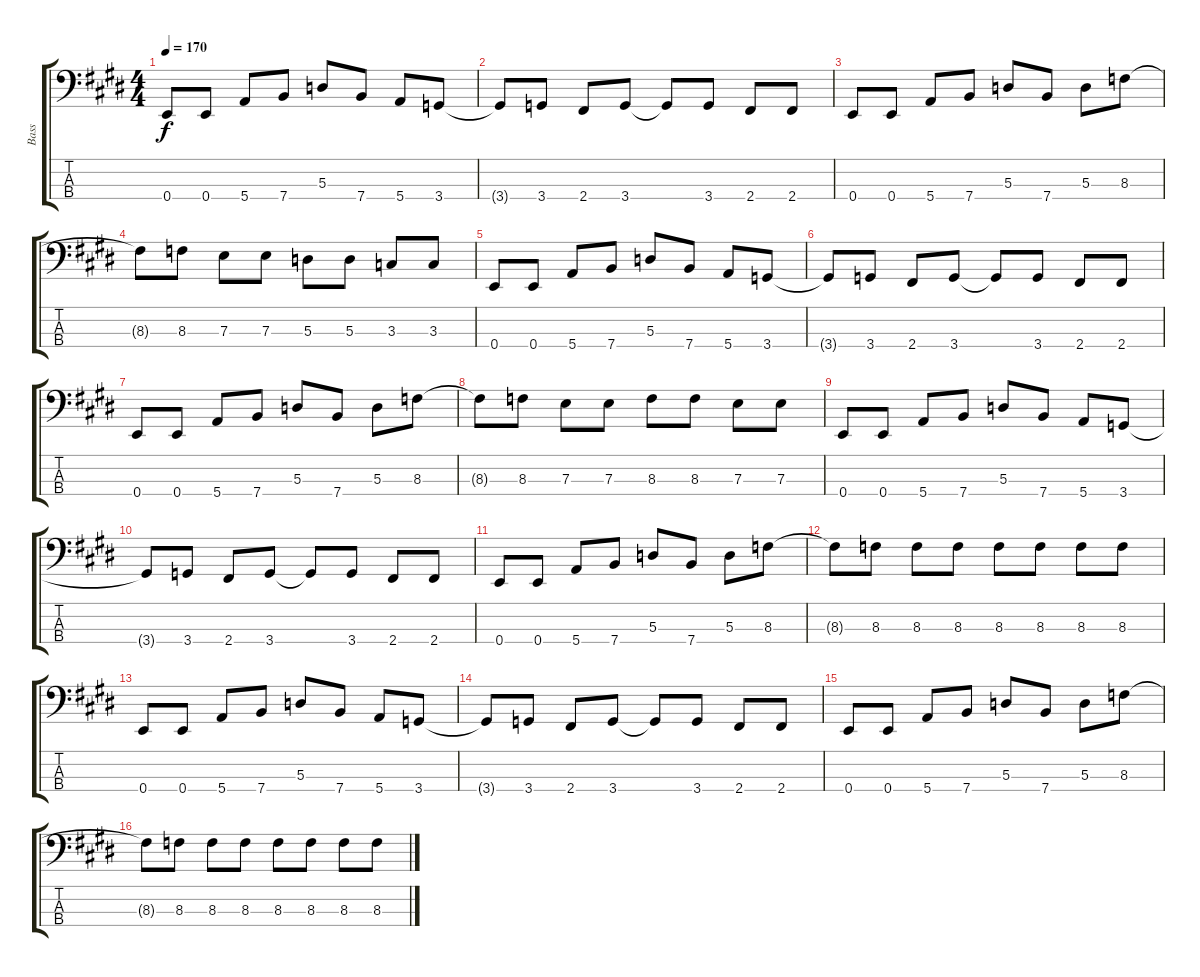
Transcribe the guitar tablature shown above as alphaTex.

\track ("Bass" "Bass") {instrument electricbasspick}
\staff {score tabs}
\tuning (G2 D2 A1 E1) {hide}
\ts (4 4)
\tempo 170
\clef f4
\ks e
0.4.8{dy f} 0.4.8 5.4.8 7.4.8 5.3.8 7.4.8 5.4.8 3.4.8 |
3.4{t}.8 3.4.8 2.4.8 3.4.8 3.4{t}.8 3.4.8 2.4.8 2.4.8 |
0.4.8 0.4.8 5.4.8 7.4.8 5.3.8 7.4.8 5.3.8 8.3.8 |
8.3{t}.8 8.3.8 7.3.8 7.3.8 5.3.8 5.3.8 3.3.8 3.3.8 |
0.4.8 0.4.8 5.4.8 7.4.8 5.3.8 7.4.8 5.4.8 3.4.8 |
3.4{t}.8 3.4.8 2.4.8 3.4.8 3.4{t}.8 3.4.8 2.4.8 2.4.8 |
0.4.8 0.4.8 5.4.8 7.4.8 5.3.8 7.4.8 5.3.8 8.3.8 |
8.3{t}.8 8.3.8 7.3.8 7.3.8 8.3.8 8.3.8 7.3.8 7.3.8 |
0.4.8 0.4.8 5.4.8 7.4.8 5.3.8 7.4.8 5.4.8 3.4.8 |
3.4{t}.8 3.4.8 2.4.8 3.4.8 3.4{t}.8 3.4.8 2.4.8 2.4.8 |
0.4.8 0.4.8 5.4.8 7.4.8 5.3.8 7.4.8 5.3.8 8.3.8 |
8.3{t}.8 8.3.8 8.3.8 8.3.8 8.3.8 8.3.8 8.3.8 8.3.8 |
0.4.8 0.4.8 5.4.8 7.4.8 5.3.8 7.4.8 5.4.8 3.4.8 |
3.4{t}.8 3.4.8 2.4.8 3.4.8 3.4{t}.8 3.4.8 2.4.8 2.4.8 |
0.4.8 0.4.8 5.4.8 7.4.8 5.3.8 7.4.8 5.3.8 8.3.8 |
8.3{t}.8 8.3.8 8.3.8 8.3.8 8.3.8 8.3.8 8.3.8 8.3.8
